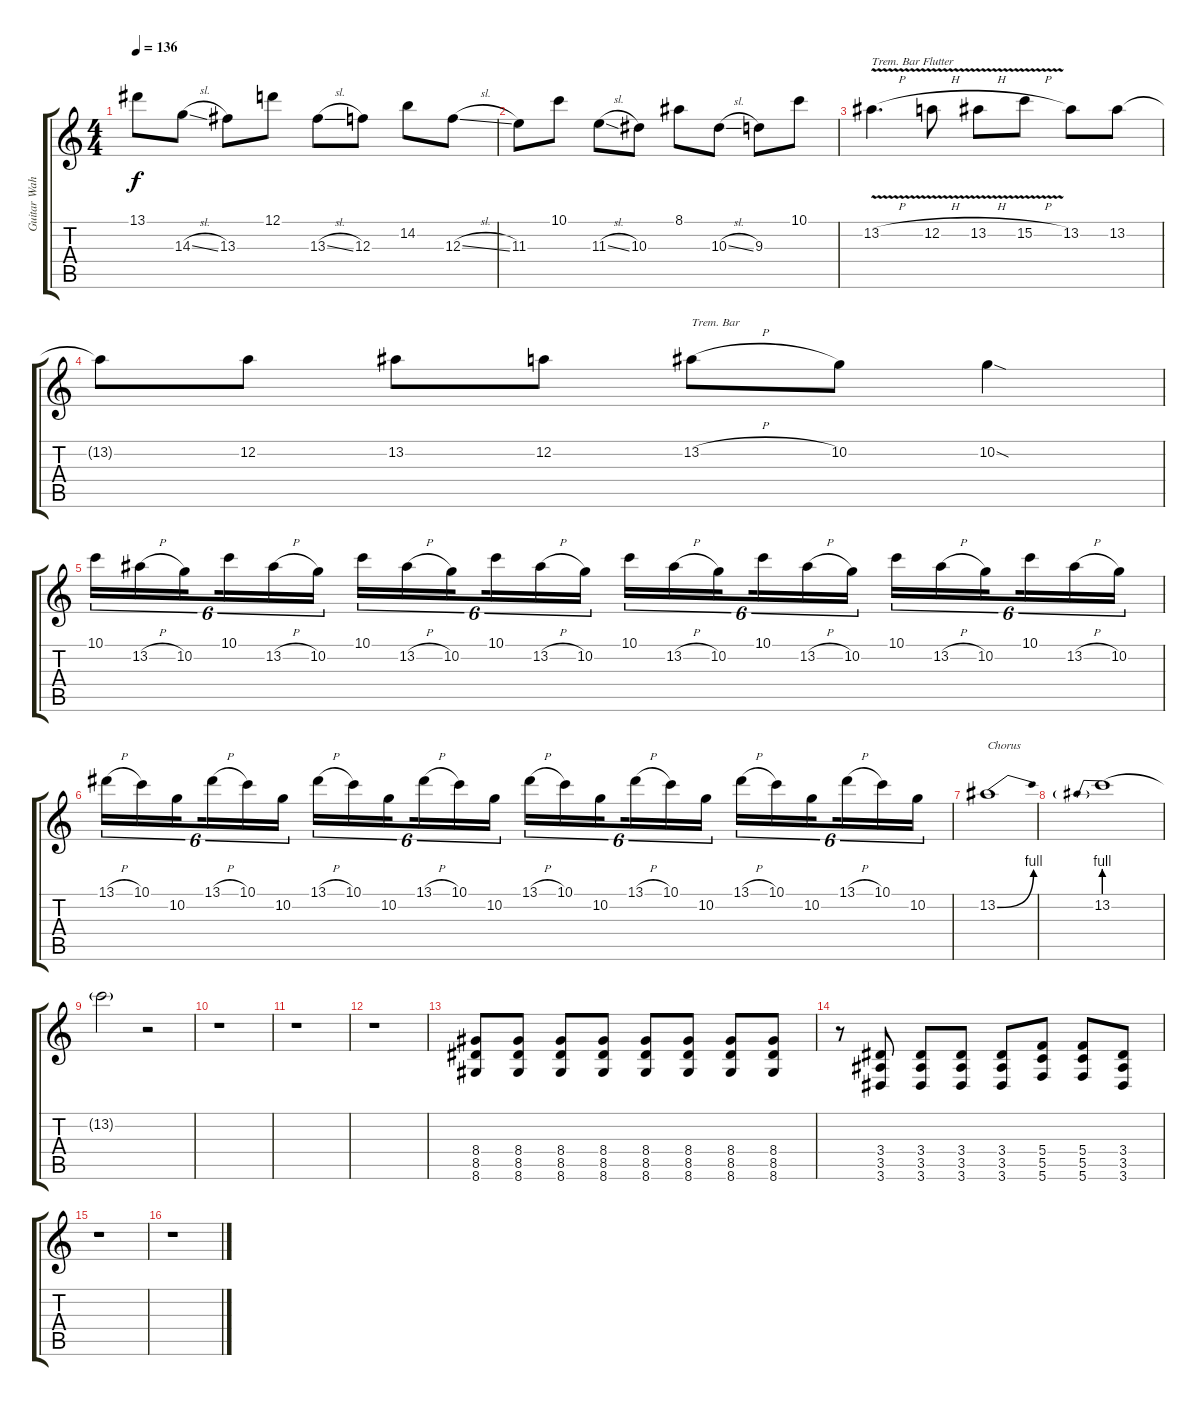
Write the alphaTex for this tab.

\track ("Guitar Wah" "Guitar Wah") {instrument distortionguitar}
\staff {score tabs}
\tuning (D4 A3 F3 C3 G2 C2) {hide}
\ts (4 4)
\tempo 136
\clef g2
\ks c
13.1.8{dy f} 14.3{sl}.8 13.3.8 12.1.8 13.3{sl}.8 12.3.8 14.2.8 12.3{sl}.8 |
11.3.8 10.1.8 11.3{sl}.8 10.3.8 8.1.8 10.3{sl}.8 9.3.8 10.1.8 |
13.2{v h}.4{d txt "Trem. Bar Flutter"} 12.2{v h}.8 13.2{v h}.8 15.2{v h}.8 13.2.8 13.2.8 |
13.2{t}.8 12.2.8 13.2.8 12.2.8 13.2{h}.8{txt "Trem. Bar"} 10.2.8 10.2{sod}.4 |
10.1.16{tu (6 4)} 13.2{h}.16{tu (6 4)} 10.2.16{tu (6 4) beam splitsecondary} 10.1.16{tu (6 4)} 13.2{h}.16{tu (6 4)} 10.2.16{tu (6 4)} 10.1.16{tu (6 4)} 13.2{h}.16{tu (6 4)} 10.2.16{tu (6 4) beam splitsecondary} 10.1.16{tu (6 4)} 13.2{h}.16{tu (6 4)} 10.2.16{tu (6 4)} 10.1.16{tu (6 4)} 13.2{h}.16{tu (6 4)} 10.2.16{tu (6 4) beam splitsecondary} 10.1.16{tu (6 4)} 13.2{h}.16{tu (6 4)} 10.2.16{tu (6 4)} 10.1.16{tu (6 4)} 13.2{h}.16{tu (6 4)} 10.2.16{tu (6 4) beam splitsecondary} 10.1.16{tu (6 4)} 13.2{h}.16{tu (6 4)} 10.2.16{tu (6 4)} |
13.1{h}.16{tu (6 4)} 10.1.16{tu (6 4)} 10.2.16{tu (6 4) beam splitsecondary} 13.1{h}.16{tu (6 4)} 10.1.16{tu (6 4)} 10.2.16{tu (6 4)} 13.1{h}.16{tu (6 4)} 10.1.16{tu (6 4)} 10.2.16{tu (6 4) beam splitsecondary} 13.1{h}.16{tu (6 4)} 10.1.16{tu (6 4)} 10.2.16{tu (6 4)} 13.1{h}.16{tu (6 4)} 10.1.16{tu (6 4)} 10.2.16{tu (6 4) beam splitsecondary} 13.1{h}.16{tu (6 4)} 10.1.16{tu (6 4)} 10.2.16{tu (6 4)} 13.1{h}.16{tu (6 4)} 10.1.16{tu (6 4)} 10.2.16{tu (6 4) beam splitsecondary} 13.1{h}.16{tu (6 4)} 10.1.16{tu (6 4)} 10.2.16{tu (6 4)} |
13.2{be (bend 0 0 60 4)}.1{txt "Chorus"} |
13.2{be (prebend 0 4 60 4)}.1 |
13.2{t}.2 r.2 |
r.1 |
r.1 |
r.1 |
(8.4 8.5 8.6).8 (8.4 8.5 8.6).8 (8.4 8.5 8.6).8 (8.4 8.5 8.6).8 (8.4 8.5 8.6).8 (8.4 8.5 8.6).8 (8.4 8.5 8.6).8 (8.4 8.5 8.6).8 |
r.8 (3.4 3.5 3.6).8 (3.4 3.5 3.6).8 (3.4 3.5 3.6).8 (3.4 3.5 3.6).8 (5.4 5.5 5.6).8 (5.4 5.5 5.6).8 (3.4 3.5 3.6).8 |
r.1 |
r.1
